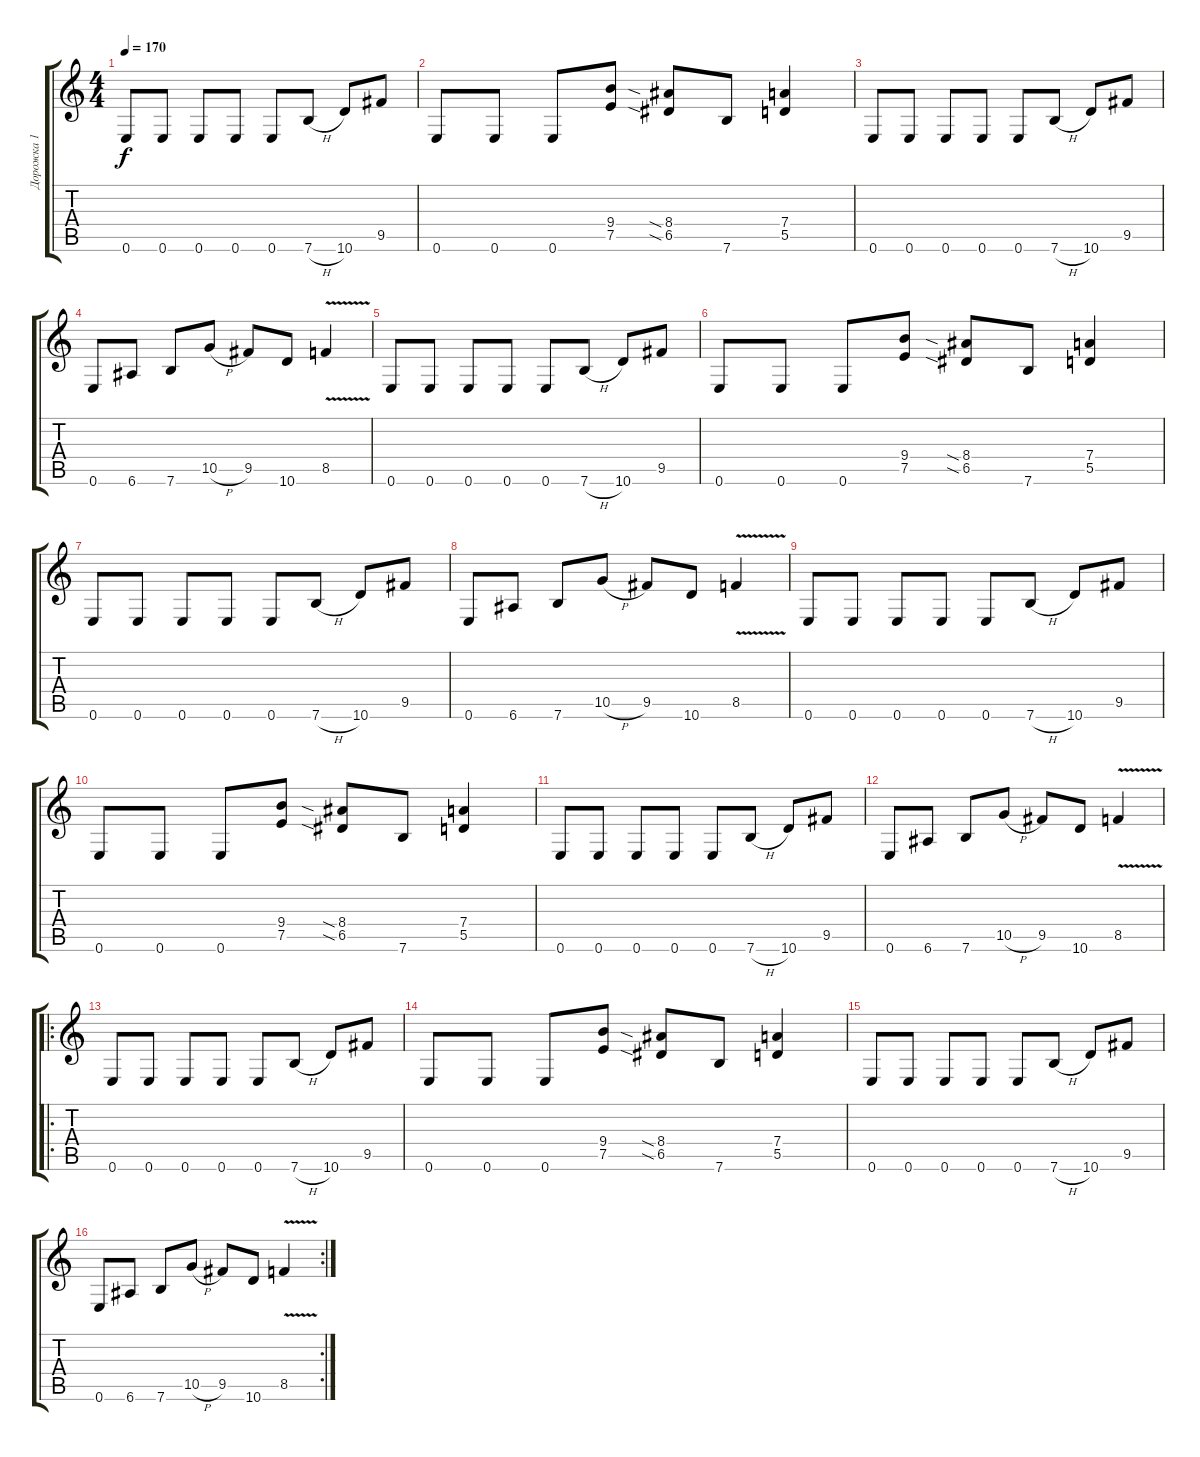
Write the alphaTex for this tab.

\track ("Дорожка 1" "Дорожка 1") {instrument distortionguitar}
\staff {score tabs}
\tuning (E4 B3 G3 D3 A2 E2) {hide}
\ts (4 4)
\tempo 170
\clef g2
\ks c
0.6.8{dy f instrument distortionguitar} 0.6.8 0.6.8 0.6.8 0.6.8 7.6{h}.8 10.6.8 9.5.8 |
0.6.8 0.6.8 0.6.8 (9.4 7.5).8 (8.4{sia} 6.5{sia}).8 7.6.8 (7.4 5.5).4 |
0.6.8 0.6.8 0.6.8 0.6.8 0.6.8 7.6{h}.8 10.6.8 9.5.8 |
0.6.8 6.6.8 7.6.8 10.5{h}.8 9.5.8 10.6.8 8.5{v}.4 |
0.6.8 0.6.8 0.6.8 0.6.8 0.6.8 7.6{h}.8 10.6.8 9.5.8 |
0.6.8 0.6.8 0.6.8 (9.4 7.5).8 (8.4{sia} 6.5{sia}).8 7.6.8 (7.4 5.5).4 |
0.6.8 0.6.8 0.6.8 0.6.8 0.6.8 7.6{h}.8 10.6.8 9.5.8 |
0.6.8 6.6.8 7.6.8 10.5{h}.8 9.5.8 10.6.8 8.5{v}.4 |
0.6.8 0.6.8 0.6.8 0.6.8 0.6.8 7.6{h}.8 10.6.8 9.5.8 |
0.6.8 0.6.8 0.6.8 (9.4 7.5).8 (8.4{sia} 6.5{sia}).8 7.6.8 (7.4 5.5).4 |
0.6.8 0.6.8 0.6.8 0.6.8 0.6.8 7.6{h}.8 10.6.8 9.5.8 |
0.6.8 6.6.8 7.6.8 10.5{h}.8 9.5.8 10.6.8 8.5{v}.4 |
\ro
0.6.8 0.6.8 0.6.8 0.6.8 0.6.8 7.6{h}.8 10.6.8 9.5.8 |
0.6.8 0.6.8 0.6.8 (9.4 7.5).8 (8.4{sia} 6.5{sia}).8 7.6.8 (7.4 5.5).4 |
0.6.8 0.6.8 0.6.8 0.6.8 0.6.8 7.6{h}.8 10.6.8 9.5.8 |
\rc 2
0.6.8 6.6.8 7.6.8 10.5{h}.8 9.5.8 10.6.8 8.5{v}.4
